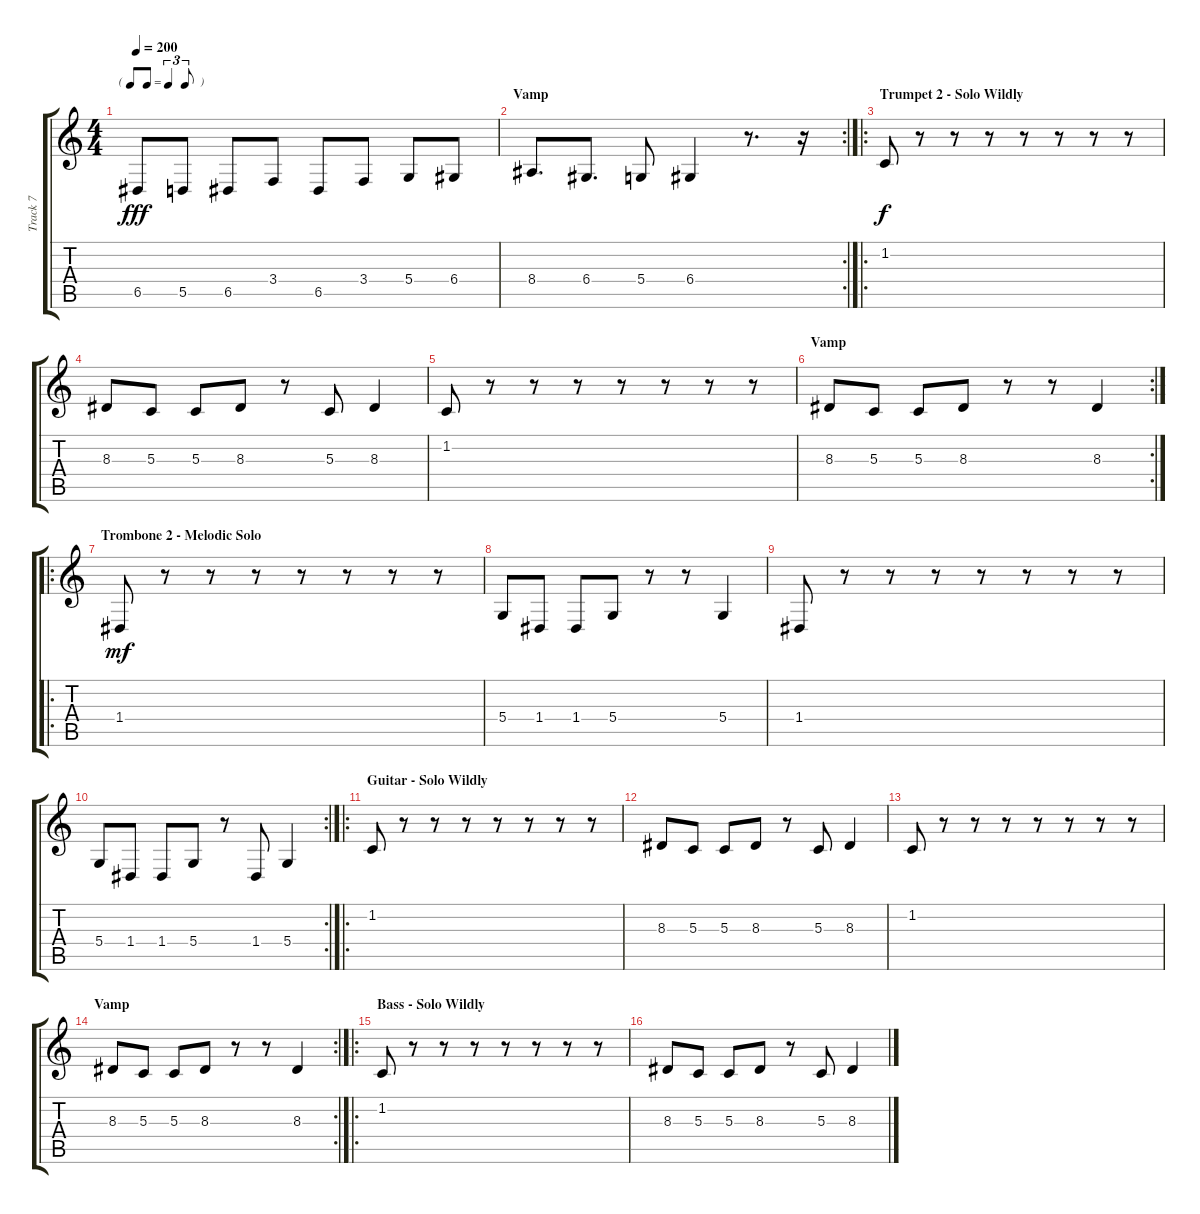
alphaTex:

\track ("Track 7" "Track 7") {instrument trombone}
\staff {score tabs}
\tuning (E4 B3 G3 D3 A2 E2) {hide}
\ts (4 4)
\tf triplet8th
\tempo 200
\clef g2
\ks c
6.5.8{dy fff} 5.5.8 6.5.8 3.4.8 6.5.8 3.4.8 5.4.8 6.4.8 |
\rc 2
\section ("" "Vamp")
8.4.8{d} 6.4.8{d} 5.4.8 6.4.4 r.8{d} r.16 |
\ro
\section ("" "Trumpet 2 - Solo Wildly")
1.2.8{dy f} r.8 r.8 r.8 r.8 r.8 r.8 r.8 |
8.3.8 5.3.8 5.3.8 8.3.8 r.8 5.3.8 8.3.4 |
1.2.8 r.8 r.8 r.8 r.8 r.8 r.8 r.8 |
\rc 2
\section ("" "Vamp")
8.3.8 5.3.8 5.3.8 8.3.8 r.8 r.8 8.3.4 |
\ro
\section ("" "Trombone 2 - Melodic Solo")
1.4.8{dy mf} r.8 r.8 r.8 r.8 r.8 r.8 r.8 |
5.4.8 1.4.8 1.4.8 5.4.8 r.8 r.8 5.4.4 |
1.4.8 r.8 r.8 r.8 r.8 r.8 r.8 r.8 |
\rc 2
5.4.8 1.4.8 1.4.8 5.4.8 r.8 1.4.8 5.4.4 |
\ro
\section ("" "Guitar - Solo Wildly")
1.2.8 r.8 r.8 r.8 r.8 r.8 r.8 r.8 |
8.3.8 5.3.8 5.3.8 8.3.8 r.8 5.3.8 8.3.4 |
1.2.8 r.8 r.8 r.8 r.8 r.8 r.8 r.8 |
\rc 2
\section ("" "Vamp")
8.3.8 5.3.8 5.3.8 8.3.8 r.8 r.8 8.3.4 |
\ro
\section ("" "Bass - Solo Wildly")
1.2.8 r.8 r.8 r.8 r.8 r.8 r.8 r.8 |
8.3.8 5.3.8 5.3.8 8.3.8 r.8 5.3.8 8.3.4
